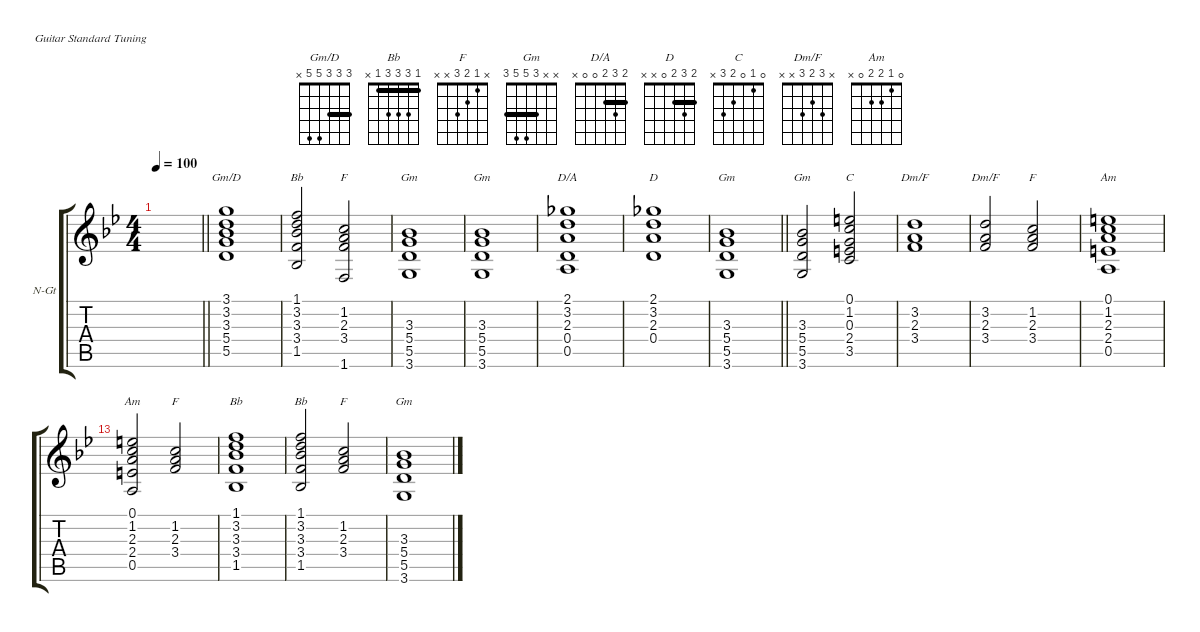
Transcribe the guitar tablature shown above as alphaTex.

\defaultSystemsLayout 4
\hideDynamics
\bracketExtendMode groupsimilarinstruments
\firstSystemTrackNameOrientation horizontal
\otherSystemsTrackNameOrientation horizontal
\defaultBarNumberDisplay FirstOfSystem
\track ("Chords" "N-Gt") {instrument acousticguitarnylon}
\staff {score tabs}
\tuning (E4 B3 G3 D3 A2 E2)
\chord ("Gm/D" 3 3 3 5 5 x) {barre (3 3)}
\chord ("Bb" 1 3 3 3 1 x) {barre 1}
\chord ("F" x 1 2 3 x x)
\chord ("Gm" x x 3 5 5 3) {barre 3}
\chord ("D/A" 2 3 2 0 0 x) {barre 2}
\chord ("D" 2 3 2 0 x x) {barre 2}
\chord ("C" 0 1 0 2 3 x)
\chord ("Dm/F" x 3 2 3 x x)
\chord ("Am" 0 1 2 2 0 x)
\ts (4 4)
\ac
\tempo 100
\clef g2
\scale
0.508532
\barLineRight lightlight
\ks bb
|
\scale
0.245734 (5.5 5.4 3.3 3.2 3.1).1{ch "Gm/D"} |
\scale
0.245734 (1.5 3.4 3.3 3.2 1.1).2{ch "Bb"} (3.4 2.3 1.2 1.6).2{ch "F"} |
\scale
0.333333 (3.6 5.5 5.4 3.3).1{ch "Gm"} |
\scale
0.333333 (3.6 5.5 5.4 3.3).1{ch "Gm"} |
\scale
0.333333 (0.5 0.4 2.3 3.2 2.1).1{ch "D/A"} |
\scale
0.333333 (0.4 2.3 3.2 2.1).1{ch "D"} |
\scale
0.333333
\barLineRight lightlight
(3.6 5.5 5.4 3.3).1{ch "Gm"} |
\scale
0.333333 (3.6 5.5 5.4 3.3).2{ch "Gm"} (3.5 2.4 0.3 1.2 0.1).2{ch "C"} |
\scale
0.333333 (3.4 2.3 3.2).1{ch "Dm/F"} |
\scale
0.333333 (3.4 2.3 3.2).2{ch "Dm/F"} (3.4 2.3 1.2).2{ch "F"} |
\scale
0.333333 (0.5 2.4 2.3 1.2 0.1).1{ch "Am"} |
\scale
0.333333 (0.5 2.4 2.3 1.2 0.1).2{ch "Am"} (3.4 2.3 1.2).2{ch "F"} |
\scale
0.333333 (1.5 3.4 3.3 3.2 1.1).1{ch "Bb"} |
\scale
0.333333 (1.5 3.4 3.3 3.2 1.1).2{ch "Bb"} (3.4 2.3 1.2).2{ch "F"} |
\scale
0.333333 (3.6 5.5 5.4 3.3).1{ch "Gm"}
